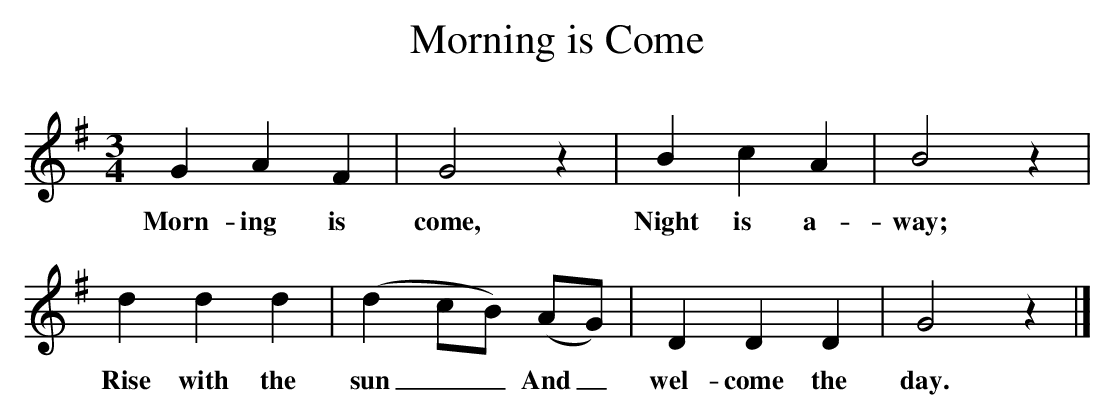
X:1     %Music
T:Morning is Come
M:3/4     %Meter
L:1/8     %
K:G
G2 A2 F2 |G4 z2 |B2 c2 A2 |B4 z2 |
w:Morn-ing is come, Night is a-way;
d2 d2 d2 |(d2cB) (AG) |D2 D2 D2 |G4 z2 |]
w:Rise with the sun__ And_ wel-come the day.
